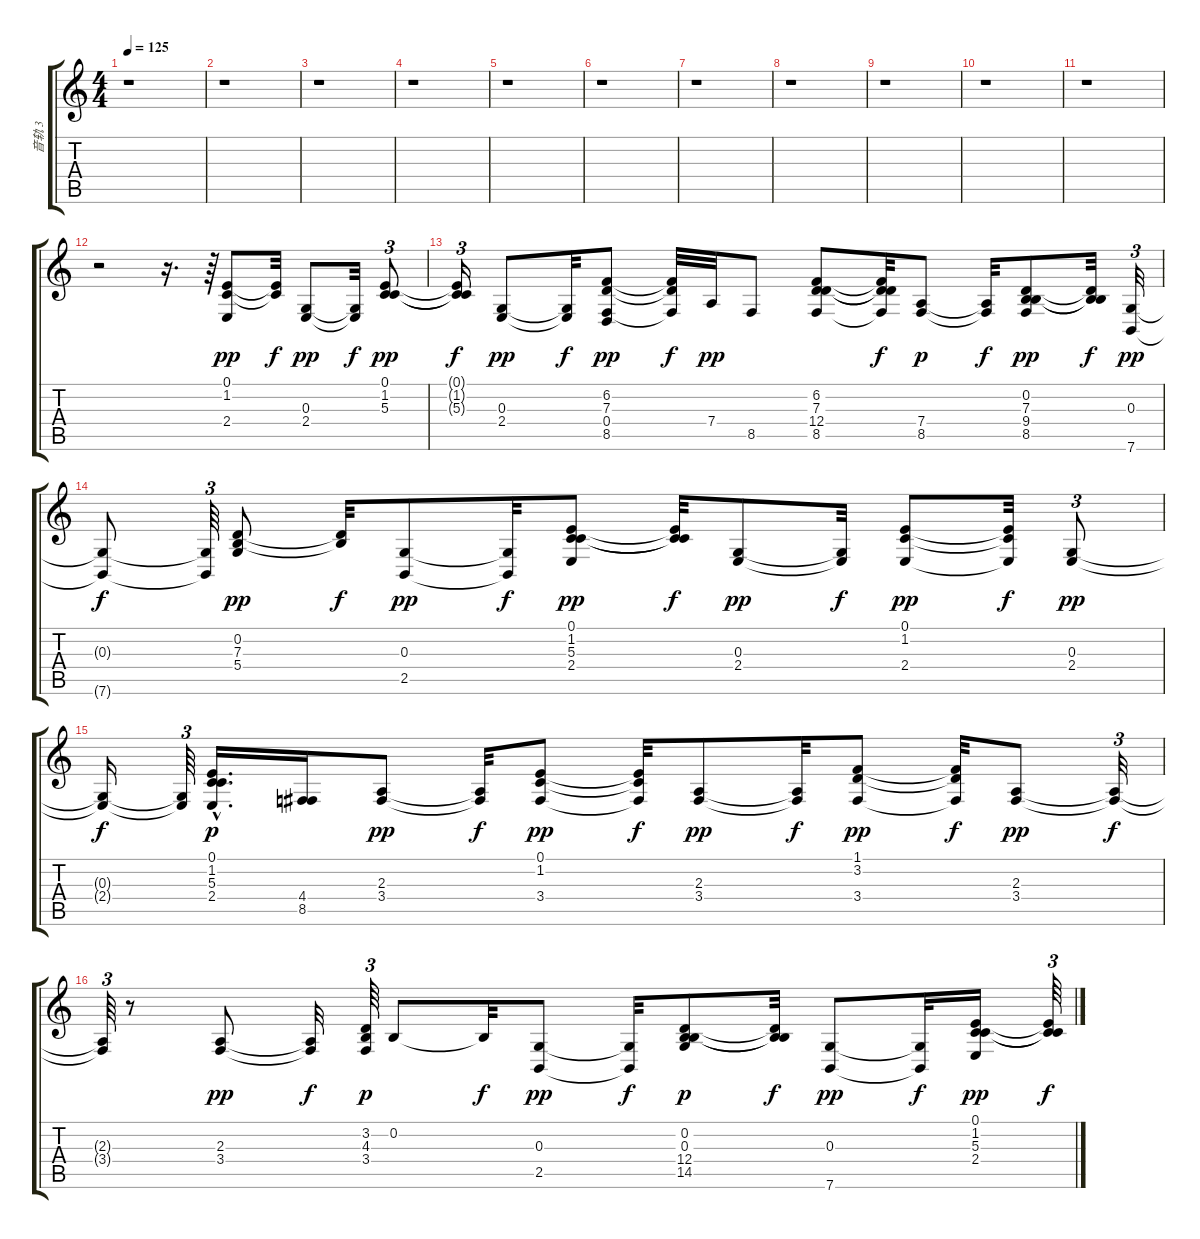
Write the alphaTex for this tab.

\track ("音轨 3" "音轨 3") {instrument accordion}
\staff {score tabs}
\tuning (E4 B3 G3 D3 A2 E2) {hide}
\ts (4 4)
\tempo 125
\clef g2
\ks c
r.1{dy f} |
r.1 |
r.1 |
r.1 |
r.1 |
r.1 |
r.1 |
r.1 |
r.1 |
r.1 |
r.1 |
r.2 r.16{d} r.64{tu (3 2)} (0.1 1.2 2.4).8{dy pp} (0.1{t} 1.2{t}).32{dy f} (0.3 2.4).8{dy pp} (0.3{t} 2.4{t}).32{dy f} (0.1 1.2 5.3).8{tu (3 2) dy pp} |
(0.1{t} 1.2{t} 5.3{t}).16{tu (3 2) dy f} (0.3 2.4).8{dy pp} (0.3{t} 2.4{t}).32{dy f} (6.2 7.3 0.4 8.5).8{dy pp} (6.2{t} 7.3{t} 8.5{t}).32{dy f} 7.4.32{dy pp} 8.5.8 (6.2 7.3 12.4 8.5).8 (6.2{t} 7.3{t} 12.4{t} 8.5{t}).32{dy f} (7.4 8.5).8{dy p} (7.4{t} 8.5{t}).32{dy f} (0.2 7.3 9.4 8.5).8{dy pp} (0.2{t} 7.3{t} 9.4{t}).32{dy f} (0.3 7.6).32{tu (3 2) dy pp} |
(0.3{t} 7.6{t}).8{dy f} (0.3{t} 7.6{t}).64{tu (3 2)} (0.2 7.3 5.4).8{dy pp} (0.2{t} 7.3{t}).32{dy f} (0.3 2.5).8{dy pp} (0.3{t} 2.5{t}).32{dy f} (0.1 1.2 5.3 2.4).8{dy pp} (0.1{t} 1.2{t} 5.3{t}).32{dy f} (0.3 2.4).8{dy pp} (0.3{t} 2.4{t}).32{dy f} (0.1 1.2 2.4).8{dy pp} (0.1{t} 1.2{t} 2.4{t}).32{dy f} (0.3 2.4).8{tu (3 2) dy pp} |
(0.3{t} 2.4{t}).16{dy f} (0.3{t} 2.4{t}).64{tu (3 2)} (0.1 1.2 5.3 2.4{hac}).16{d dy p} (4.4 8.5).16 (2.3 3.4).8{dy pp} (2.3{t} 3.4{t}).32{dy f} (0.1 1.2 3.4).8{dy pp} (0.1{t} 1.2{t} 3.4{t}).32{dy f} (2.3 3.4).8{dy pp} (2.3{t} 3.4{t}).32{dy f} (1.1 3.2 3.4).8{dy pp} (1.1{t} 3.2{t} 3.4{t}).32{dy f} (2.3 3.4).8{dy pp} (2.3{t} 3.4{t}).32{tu (3 2) dy f} |
(2.3{t} 3.4{t}).64{tu (3 2)} r.8 (2.3 3.4).8{dy pp} (2.3{t} 3.4{t}).32{dy f} (3.2 4.3 3.4).64{tu (3 2) dy p} 0.2.8 0.2{t}.32{dy f} (0.3 2.5).8{dy pp} (0.3{t} 2.5{t}).32{dy f} (0.2 0.3 12.4 14.5).8{dy p} (0.2{t} 12.4{t} 14.5{t}).32{dy f} (0.3 7.6).8{dy pp} (0.3{t} 7.6{t}).32{dy f} (0.1 1.2 5.3 2.4).16{dy pp} (0.1{t} 1.2{t} 5.3{t}).64{tu (3 2) dy f}
